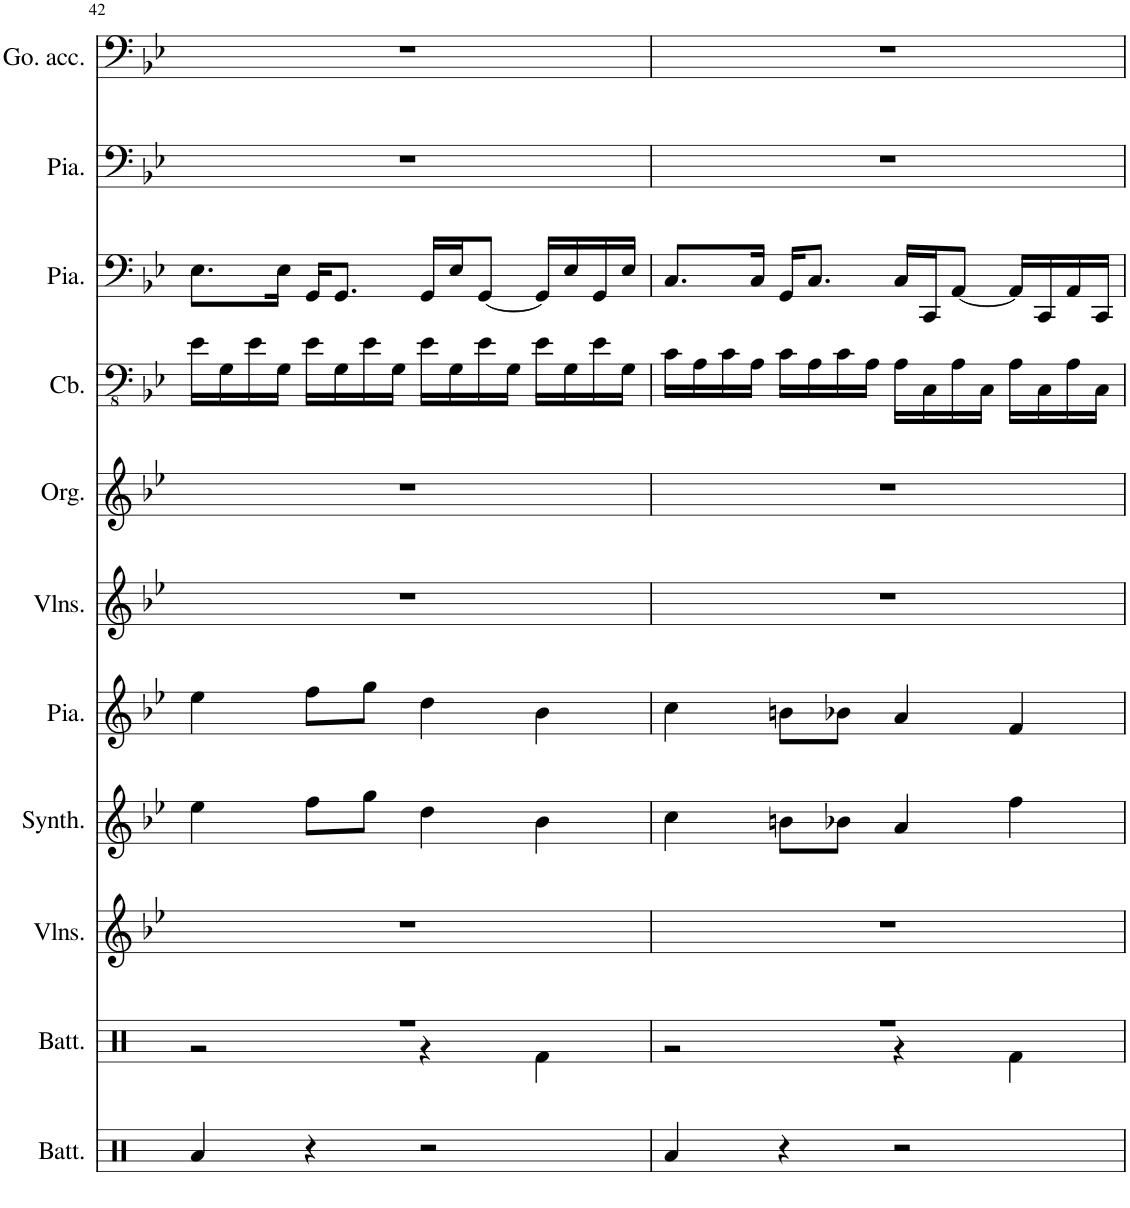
**kern	**kern	**kern	**kern	**kern	**kern	**kern	**kern	**kern	**kern	**kern
*part11	*part10	*part9	*part8	*part7	*part6	*part5	*part4	*part3	*part2	*part1
*staff11	*staff10	*staff9	*staff8	*staff7	*staff6	*staff5	*staff4	*staff3	*staff2	*staff1
*I"Batterie	*I"Batterie	*I"Violons	*I"Synthétiseur d'instruments à cordes	*I"Piano	*I"Violons	*I"Orgue	*I"Contrebasse	*I"Piano	*I"Piano	*I"Gongs accordés
*I'Batt.	*I'Batt.	*I'Vlns.	*I'Synth.	*I'Pia.	*I'Vlns.	*I'Org.	*I'Cb.	*I'Pia.	*I'Pia.	*I'Go. acc.
!!LO:PB:g=z
*clefX	*clefX	*clefG2	*clefG2	*clefG2	*clefG2	*clefG2	*clefFv4	*clefF4	*clefF4	*clefF4
*	*	*	*	*	*	*	*Trd7c12	*	*	*
*k[]	*k[]	*k[b-e-]	*k[b-e-]	*k[b-e-]	*k[b-e-]	*k[b-e-]	*k[b-e-]	*k[b-e-]	*k[b-e-]	*k[b-e-]
*M4/4	*M4/4	*M4/4	*M4/4	*M4/4	*M4/4	*M4/4	*M4/4	*M4/4	*M4/4	*M4/4
=42	=42	=42	=42	=42	=42	=42	=42	=42	=42	=42
*	*^	*	*	*	*	*	*	*	*	*
4Ra/	1r	2r	1r	4ee-\	4ee-\	1r	1r	16E-\LL	8.E-\L	1r	1r
.	.	.	.	.	.	.	.	16GG\	.	.	.
.	.	.	.	.	.	.	.	16E-\	.	.	.
.	.	.	.	.	.	.	.	16GG\JJ	16E-\Jk	.	.
4r	.	.	.	8ff\L	8ff\L	.	.	16E-\LL	16GG/KL	.	.
.	.	.	.	.	.	.	.	16GG\	8.GG/J	.	.
.	.	.	.	8gg\J	8gg\J	.	.	16E-\	.	.	.
.	.	.	.	.	.	.	.	16GG\JJ	.	.	.
2r	.	4r	.	4dd\	4dd\	.	.	16E-\LL	16GG/LL	.	.
.	.	.	.	.	.	.	.	16GG\	16E-/J	.	.
.	.	.	.	.	.	.	.	16E-\	[8GG/J	.	.
.	.	.	.	.	.	.	.	16GG\JJ	.	.	.
.	.	4Rf\	.	4b-\	4b-\	.	.	16E-\LL	16GG/LL]	.	.
.	.	.	.	.	.	.	.	16GG\	16E-/	.	.
.	.	.	.	.	.	.	.	16E-\	16GG/	.	.
.	.	.	.	.	.	.	.	16GG\JJ	16E-/JJ	.	.
=43	=43	=43	=43	=43	=43	=43	=43	=43	=43	=43	=43
4Ra/	1r	2r	1r	4cc\	4cc\	1r	1r	16C\LL	8.C/L	1r	1r
.	.	.	.	.	.	.	.	16AA\	.	.	.
.	.	.	.	.	.	.	.	16C\	.	.	.
.	.	.	.	.	.	.	.	16AA\JJ	16C/Jk	.	.
4r	.	.	.	8bn\L	8bn\L	.	.	16C\LL	16GG/KL	.	.
.	.	.	.	.	.	.	.	16AA\	8.C/J	.	.
.	.	.	.	8b-X\J	8b-X\J	.	.	16C\	.	.	.
.	.	.	.	.	.	.	.	16AA\JJ	.	.	.
2r	.	4r	.	4a/	4a/	.	.	16AA\LL	16C/LL	.	.
.	.	.	.	.	.	.	.	16CC\	16CC/J	.	.
.	.	.	.	.	.	.	.	16AA\	[8AA/J	.	.
.	.	.	.	.	.	.	.	16CC\JJ	.	.	.
.	.	4Rf\	.	4ff\	4f/	.	.	16AA\LL	16AA/LL]	.	.
.	.	.	.	.	.	.	.	16CC\	16CC/	.	.
.	.	.	.	.	.	.	.	16AA\	16AA/	.	.
.	.	.	.	.	.	.	.	16CC\JJ	16CC/JJ	.	.
*	*v	*v	*	*	*	*	*	*	*	*	*
=	=	=	=	=	=	=	=	=	=	=
*-	*-	*-	*-	*-	*-	*-	*-	*-	*-	*-
